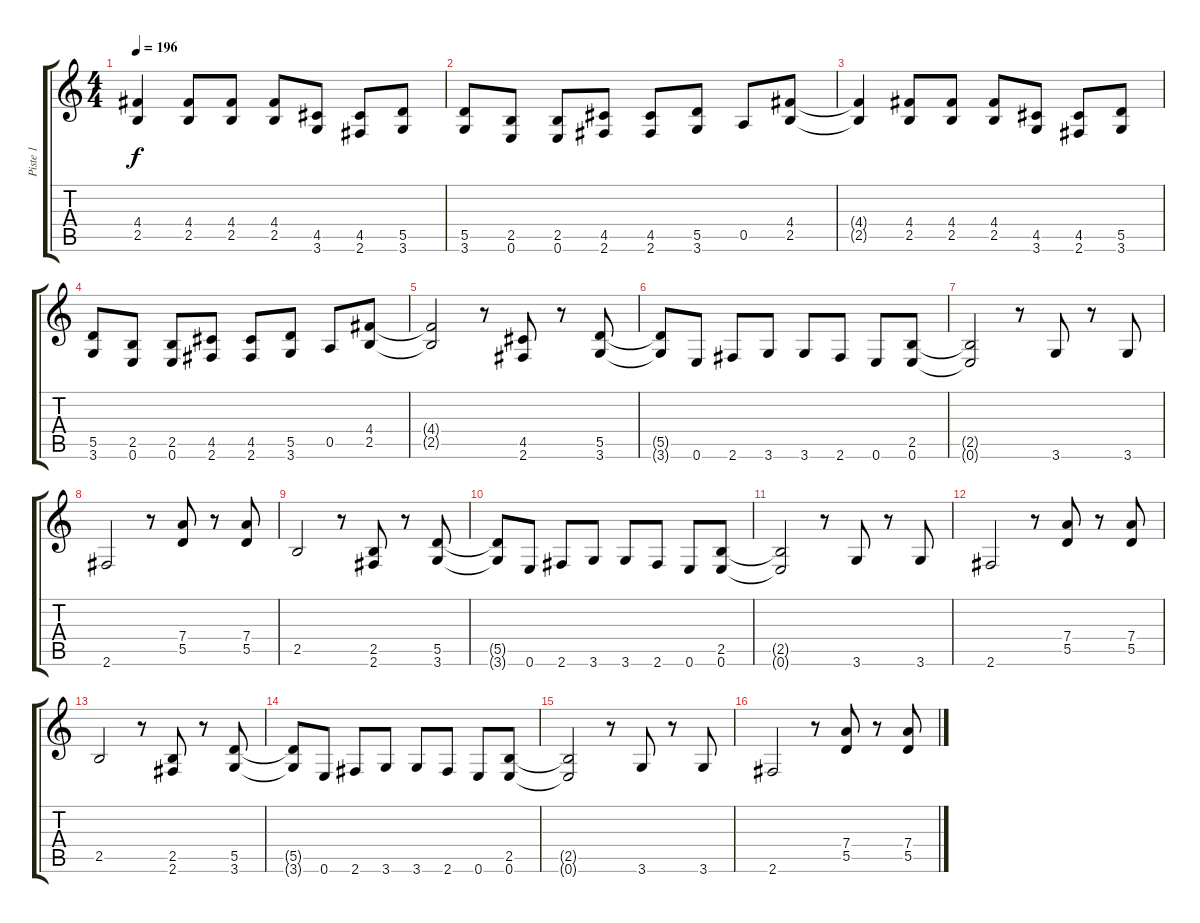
\track ("Piste 1" "Piste 1") {instrument distortionguitar}
\staff {score tabs}
\tuning (E4 B3 G3 D3 A2 E2) {hide}
\ts (4 4)
\tempo 196
\clef g2
\ks c
(4.4 2.5).4{dy f} (4.4 2.5).8 (4.4 2.5).8 (4.4 2.5).8 (4.5 3.6).8 (4.5 2.6).8 (5.5 3.6).8 |
(5.5 3.6).8 (2.5 0.6).8 (2.5 0.6).8 (4.5 2.6).8 (4.5 2.6).8 (5.5 3.6).8 0.5.8 (4.4 2.5).8 |
(4.4{t} 2.5{t}).4 (4.4 2.5).8 (4.4 2.5).8 (4.4 2.5).8 (4.5 3.6).8 (4.5 2.6).8 (5.5 3.6).8 |
(5.5 3.6).8 (2.5 0.6).8 (2.5 0.6).8 (4.5 2.6).8 (4.5 2.6).8 (5.5 3.6).8 0.5.8 (4.4 2.5).8 |
(4.4{t} 2.5{t}).2 r.8 (4.5 2.6).8 r.8 (5.5 3.6).8 |
(5.5{t} 3.6{t}).8 0.6.8 2.6.8 3.6.8 3.6.8 2.6.8 0.6.8 (2.5 0.6).8 |
(2.5{t} 0.6{t}).2 r.8 3.6.8 r.8 3.6.8 |
2.6.2 r.8 (7.4 5.5).8 r.8 (7.4 5.5).8 |
2.5.2 r.8 (2.5 2.6).8 r.8 (5.5 3.6).8 |
(5.5{t} 3.6{t}).8 0.6.8 2.6.8 3.6.8 3.6.8 2.6.8 0.6.8 (2.5 0.6).8 |
(2.5{t} 0.6{t}).2 r.8 3.6.8 r.8 3.6.8 |
2.6.2 r.8 (7.4 5.5).8 r.8 (7.4 5.5).8 |
2.5.2 r.8 (2.5 2.6).8 r.8 (5.5 3.6).8 |
(5.5{t} 3.6{t}).8 0.6.8 2.6.8 3.6.8 3.6.8 2.6.8 0.6.8 (2.5 0.6).8 |
(2.5{t} 0.6{t}).2 r.8 3.6.8 r.8 3.6.8 |
2.6.2 r.8 (7.4 5.5).8 r.8 (7.4 5.5).8
